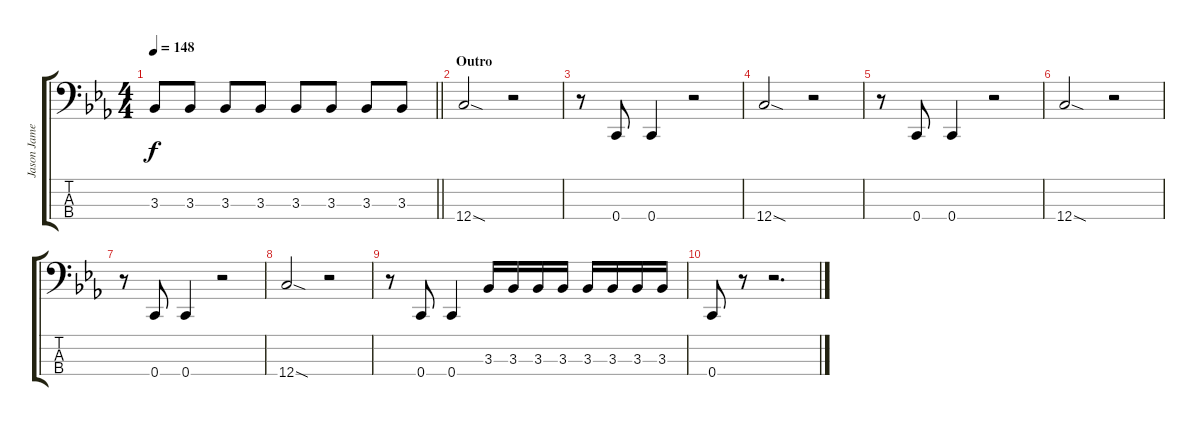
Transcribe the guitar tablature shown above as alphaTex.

\track ("Jason James" "Jason Jame") {instrument electricbasspick}
\staff {score tabs}
\tuning (F2 C2 G1 C1) {hide}
\ts (4 4)
\tempo 148
\clef f4
\barLineRight lightlight
\ks eb
3.3.8{dy f} 3.3.8 3.3.8 3.3.8 3.3.8 3.3.8 3.3.8 3.3.8 |
\section ("" "Outro")
12.4{sod}.2 r.2 |
r.8 0.4.8 0.4.4 r.2 |
12.4{sod}.2 r.2 |
r.8 0.4.8 0.4.4 r.2 |
12.4{sod}.2 r.2 |
r.8 0.4.8 0.4.4 r.2 |
12.4{sod}.2 r.2 |
r.8 0.4.8 0.4.4 3.3.16 3.3.16 3.3.16 3.3.16 3.3.16 3.3.16 3.3.16 3.3.16 |
0.4.8 r.8 r.2{d}
